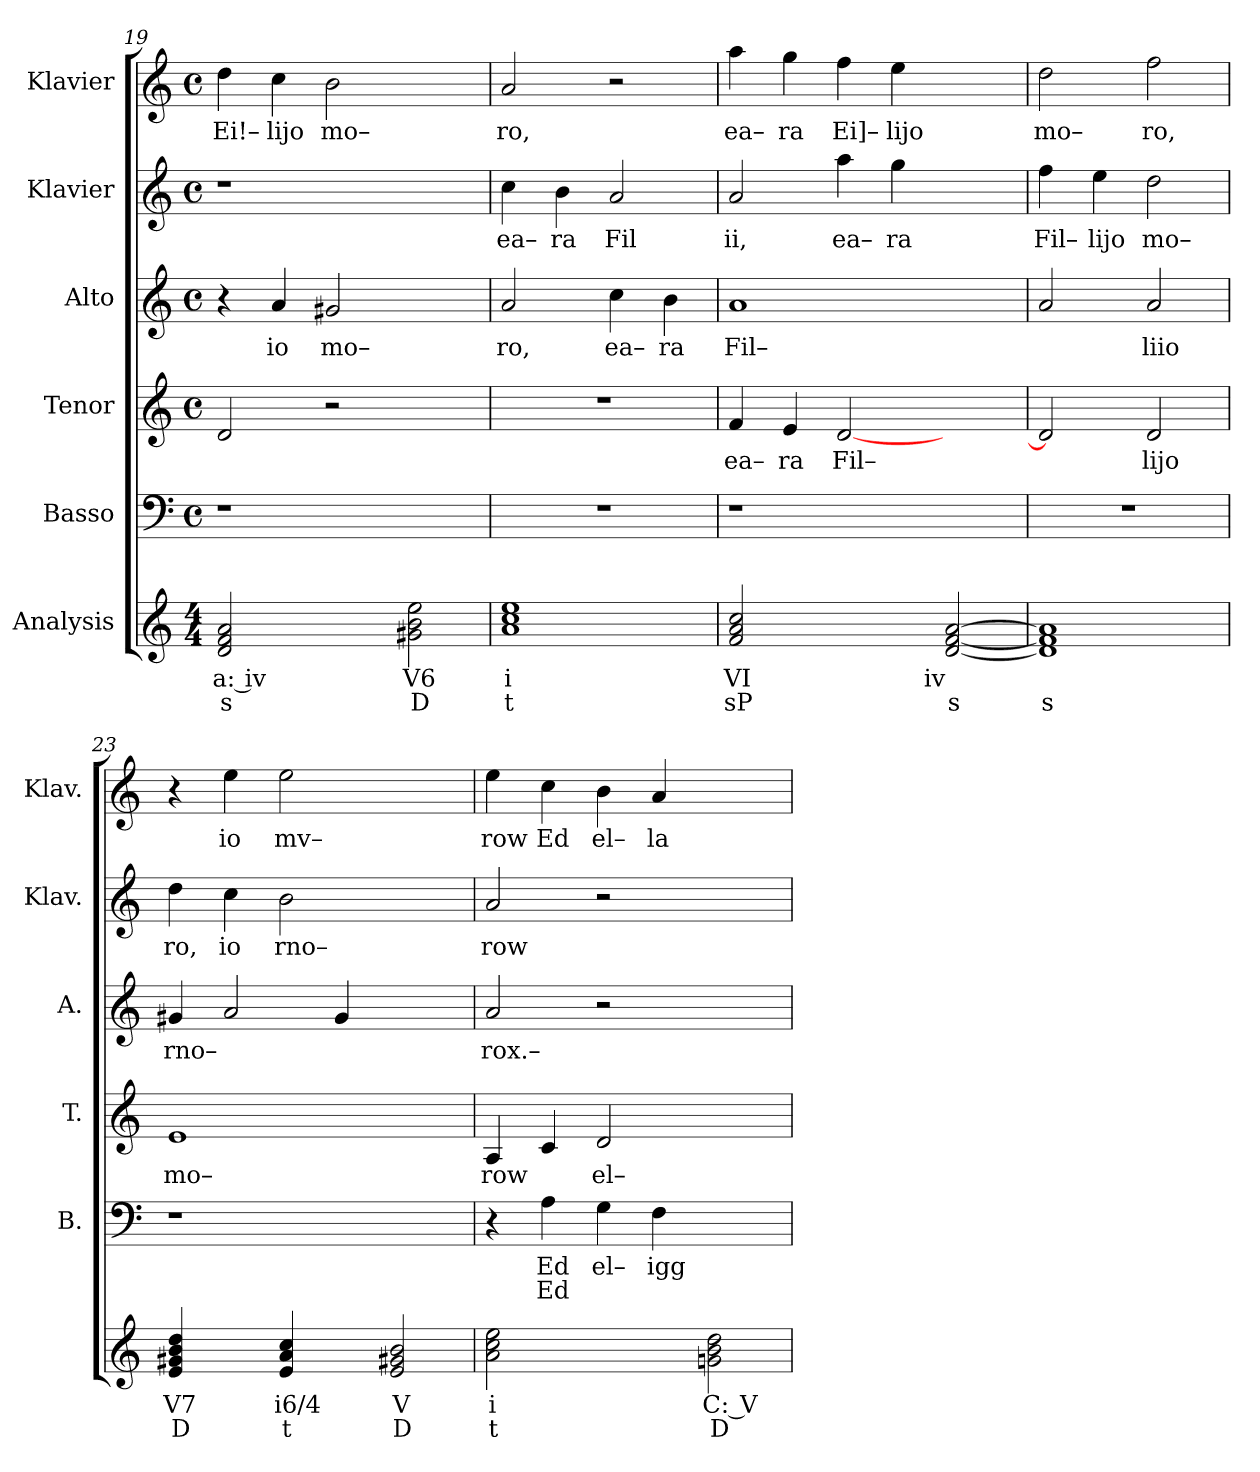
**kern	**text	**text	**kern	**text	**text	**kern	**text	**kern	**text	**kern	**text	**kern	**text
*part6	*part6	*part6	*part5	*part5	*part5	*part4	*part4	*part3	*part3	*part2	*part2	*part1	*part1
*staff6	*staff6	*staff6	*staff5	*staff5	*staff5	*staff4	*staff4	*staff3	*staff3	*staff2	*staff2	*staff1	*staff1
*I"Analysis	*	*	*I"Basso	*	*	*I"Tenor	*	*I"Alto	*	*I"Klavier	*	*I"Klavier	*
*	*	*	*I'B.	*	*	*I'T.	*	*I'A.	*	*I'Klav.	*	*I'Klav.	*
*	*	*	*clefF4	*	*	*clefG2	*	*clefG2	*	*clefG2	*	*clefG2	*
*k[]	*	*	*k[]	*	*	*k[]	*	*k[]	*	*k[]	*	*k[]	*
*M4/4	*	*	*M4/4	*	*	*M4/4	*	*M4/4	*	*M4/4	*	*M4/4	*
*	*	*	*met(c)	*	*	*met(c)	*	*met(c)	*	*met(c)	*	*met(c)	*
=19	=19	=19	=19	=19	=19	=19	=19	=19	=19	=19	=19	=19	=19
!	!	!	!	!	!	!	!	!	!	!	!	!	!LO:LY:b
2d 2f 2a	a: iv	s	1r	.	.	2d/	.	4r	.	1r	.	4dd\	Ei!–
!	!	!	!	!	!	!	!	!	!LO:LY:b	!	!	!	!
!	!	!	!	!	!	!	!	!	!	!	!	!	!LO:LY:b
.	.	.	.	.	.	.	.	4a/	io	.	.	4cc\	lijo
!	!	!	!	!	!	!	!	!	!LO:LY:b	!	!	!	!
!	!	!	!	!	!	!	!	!	!	!	!	!	!LO:LY:b
2ryy	.	.	.	.	.	2r	.	2g#X/	mo–	.	.	2b\	mo–
2g#X 2b 2ee	V6	D	2ryy	.	.	2ryy	.	2ryy	.	2ryy	.	2ryy	.
=20	=20	=20	=20	=20	=20	=20	=20	=20	=20	=20	=20	=20	=20
!	!	!	!	!	!	!	!	!	!LO:LY:b	!	!	!	!
!	!	!	!	!	!	!	!	!	!	!	!LO:LY:b	!	!
!	!	!	!	!	!	!	!	!	!	!	!	!	!LO:LY:b
1a 1cc 1ee	i	t	1r	.	.	1r	.	2a/	ro,	4cc\	ea–	2a/	ro,
!	!	!	!	!	!	!	!	!	!	!	!LO:LY:b	!	!
.	.	.	.	.	.	.	.	.	.	4b\	ra	.	.
!	!	!	!	!	!	!	!	!	!LO:LY:b	!	!	!	!
!	!	!	!	!	!	!	!	!	!	!	!LO:LY:b	!	!
.	.	.	.	.	.	.	.	4cc\	ea–	2a/	Fil	2r	.
!	!	!	!	!	!	!	!	!	!LO:LY:b	!	!	!	!
.	.	.	.	.	.	.	.	4b\	ra	.	.	.	.
=21	=21	=21	=21	=21	=21	=21	=21	=21	=21	=21	=21	=21	=21
!	!	!	!	!	!	!	!LO:LY:b	!	!	!	!	!	!
!	!	!	!	!	!	!	!	!	!LO:LY:b	!	!	!	!
!	!	!	!	!	!	!	!	!	!	!	!LO:LY:b	!	!
!	!	!	!	!	!	!	!	!	!	!	!	!	!LO:LY:b
2f 2a 2cc	VI	sP	1r	.	.	4f/	ea–	1a	Fil–	2a/	ii,	4aa\	ea–
!	!	!	!	!	!	!	!LO:LY:b	!	!	!	!	!	!
!	!	!	!	!	!	!	!	!	!	!	!	!	!LO:LY:b
.	.	.	.	.	.	4e/	ra	.	.	.	.	4gg\	ra
!	!	!	!	!	!	!	!LO:LY:b	!	!	!	!	!	!
!	!	!	!	!	!	!	!	!	!	!	!LO:LY:b	!	!
!	!	!	!	!	!	!	!	!	!	!	!	!	!LO:LY:b
2ryy	.	.	.	.	.	[2d/	Fil–	.	.	4aa\	ea–	4ff\	Ei]–
!	!	!	!	!	!	!	!	!	!	!	!LO:LY:b	!	!
!	!	!	!	!	!	!	!	!	!	!	!	!	!LO:LY:b
.	.	.	.	.	.	.	.	.	.	4gg\	ra	4ee\	lijo
[2d [2f [2a	iv	s	2ryy	.	.	2ryy	.	2ryy	.	2ryy	.	2ryy	.
=22	=22	=22	=22	=22	=22	=22	=22	=22	=22	=22	=22	=22	=22
!	!	!	!	!	!	!	!	!	!	!	!LO:LY:b	!	!
!	!	!	!	!	!	!	!	!	!	!	!	!	!LO:LY:b
1d] 1f] 1a]	.	s	1r	.	.	2d/]	.	2a/	.	4ff\	Fil–	2dd\	mo–
!	!	!	!	!	!	!	!	!	!	!	!LO:LY:b	!	!
.	.	.	.	.	.	.	.	.	.	4ee\	lijo	.	.
!	!	!	!	!	!	!	!LO:LY:b	!	!	!	!	!	!
!	!	!	!	!	!	!	!	!	!LO:LY:b	!	!	!	!
!	!	!	!	!	!	!	!	!	!	!	!LO:LY:b	!	!
!	!	!	!	!	!	!	!	!	!	!	!	!	!LO:LY:b
.	.	.	.	.	.	2d/	lijo	2a/	liio	2dd\	mo–	2ff\	ro,
=23	=23	=23	=23	=23	=23	=23	=23	=23	=23	=23	=23	=23	=23
!	!	!	!	!	!	!	!LO:LY:b	!	!	!	!	!	!
!	!	!	!	!	!	!	!	!	!LO:LY:b	!	!	!	!
!	!	!	!	!	!	!	!	!	!	!	!LO:LY:b	!	!
4e 4g#X 4b 4dd	V7	D	1r	.	.	1e	mo–	4g#X/	rno–	4dd\	ro,	4r	.
!	!	!	!	!	!	!	!	!	!	!	!LO:LY:b	!	!
!	!	!	!	!	!	!	!	!	!	!	!	!	!LO:LY:b
4ryy	.	.	.	.	.	.	.	2a/	.	4cc\	io	4ee\	io
!	!	!	!	!	!	!	!	!	!	!	!LO:LY:b	!	!
!	!	!	!	!	!	!	!	!	!	!	!	!	!LO:LY:b
4e 4a 4cc	i6/4	t	.	.	.	.	.	.	.	2b\	rno–	2ee\	mv–
4ryy	.	.	.	.	.	.	.	4g#/	.	.	.	.	.
2e 2g#X 2b	V	D	2ryy	.	.	2ryy	.	2ryy	.	2ryy	.	2ryy	.
=24	=24	=24	=24	=24	=24	=24	=24	=24	=24	=24	=24	=24	=24
!	!	!	!	!	!	!	!LO:LY:b	!	!	!	!	!	!
!	!	!	!	!	!	!	!	!	!LO:LY:b	!	!	!	!
!	!	!	!	!	!	!	!	!	!	!	!LO:LY:b	!	!
!	!	!	!	!	!	!	!	!	!	!	!	!	!LO:LY:b
2a 2cc 2ee	i	t	4r	.	.	4A/	row	2a/	rox.–	2a/	row	4ee\	row
!	!	!	!	!LO:LY:b	!LO:LY:b	!	!	!	!	!	!	!	!
!	!	!	!	!	!	!	!	!	!	!	!	!	!LO:LY:b
.	.	.	4A\	Ed	Ed	4c/	.	.	.	.	.	4cc\	Ed
!	!	!	!	!LO:LY:b	!	!	!	!	!	!	!	!	!
!	!	!	!	!	!	!	!LO:LY:b	!	!	!	!	!	!
!	!	!	!	!	!	!	!	!	!	!	!	!	!LO:LY:b
2ryy	.	.	4G\	el–	.	2d/	el–	2r	.	2r	.	4b\	el–
!	!	!	!	!LO:LY:b	!	!	!	!	!	!	!	!	!
!	!	!	!	!	!	!	!	!	!	!	!	!	!LO:LY:b
.	.	.	4F\	igg	.	.	.	.	.	.	.	4a/	la
2gn 2b 2dd	C: V	D	2ryy	.	.	2ryy	.	2ryy	.	2ryy	.	2ryy	.
=	=	=	=	=	=	=	=	=	=	=	=	=	=
*-	*-	*-	*-	*-	*-	*-	*-	*-	*-	*-	*-	*-	*-
